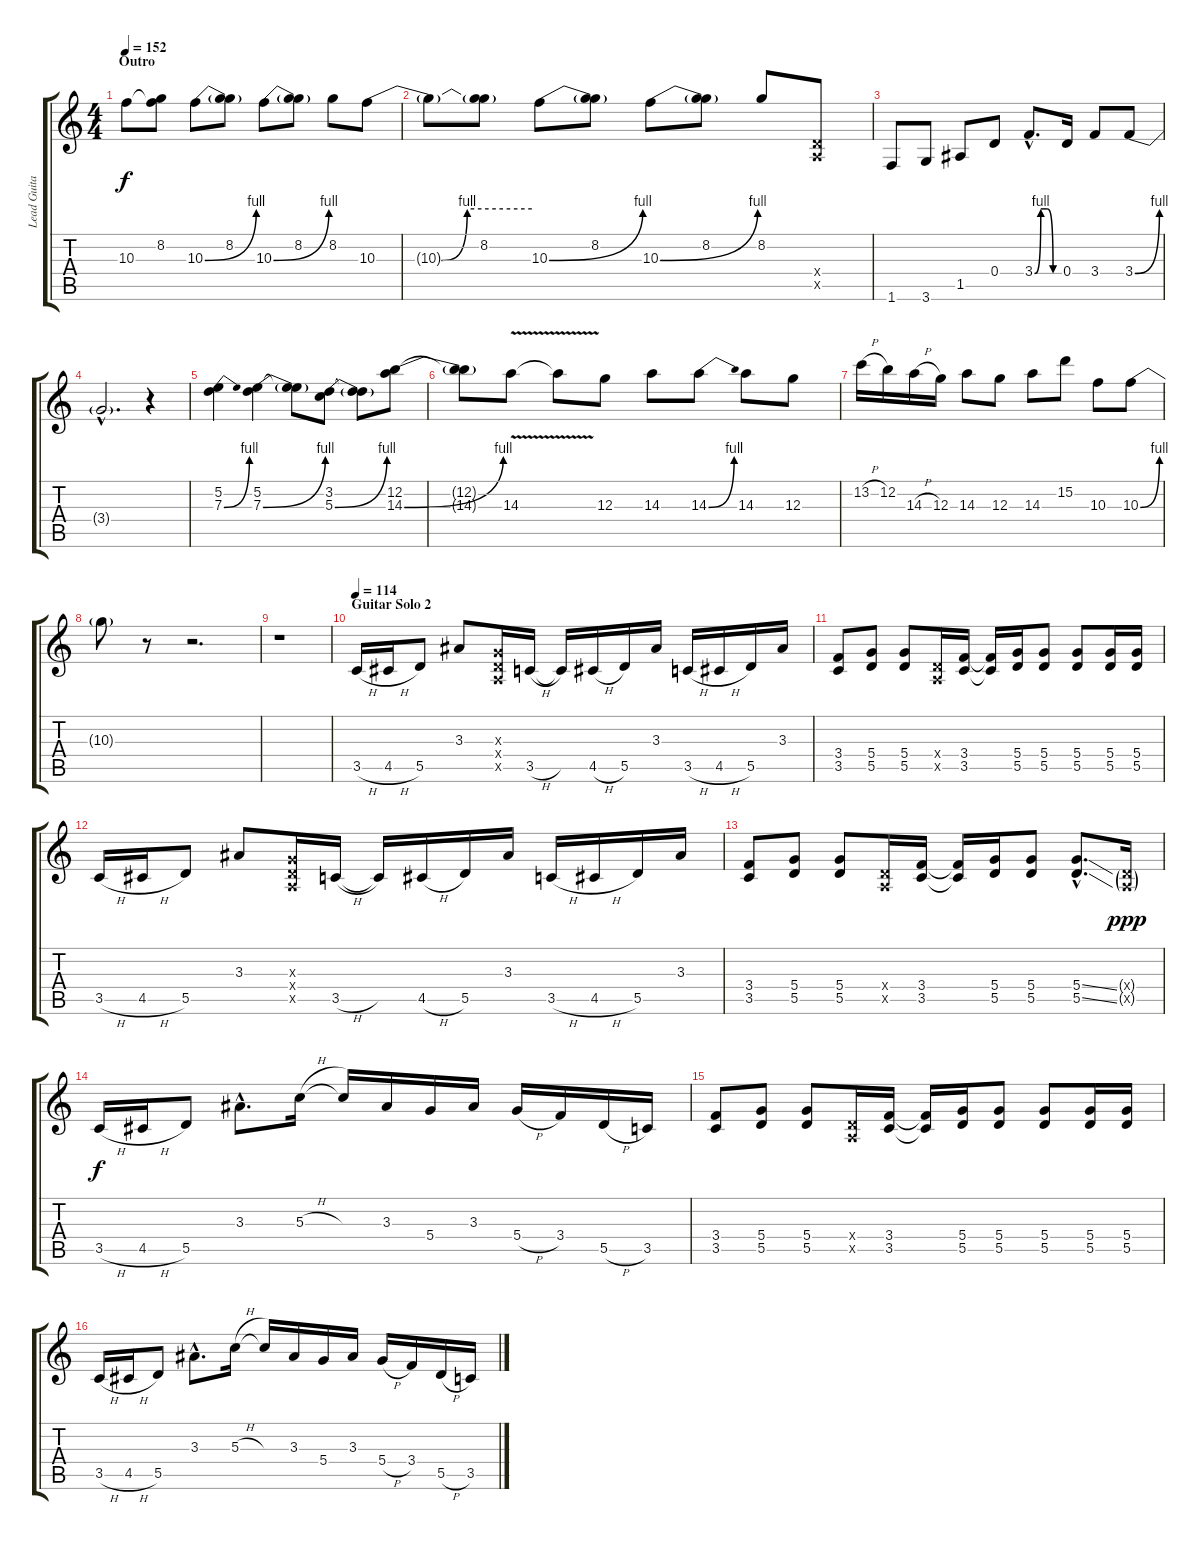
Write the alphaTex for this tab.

\track ("Lead Guitar" "Lead Guita") {instrument overdrivenguitar}
\staff {score tabs}
\tuning (E4 B3 G3 D3 A2 E2) {hide}
\ts (4 4)
\section ("" "Outro")
\tempo 152
\clef g2
\ks c
10.3{t}.8{dy f volume 16} (8.2 10.3{t}).8 10.3{be (bend 0 0 60 4)}.8 (8.2 10.3{t}).8 10.3{be (bend 0 0 60 4)}.8 (8.2 10.3{t}).8 8.2.8 10.3{be (custom 0 0 25 0 35 4 60 4)}.8 |
10.3{t}.8{volume 16} (8.2 10.3{t}).8 10.3{be (bend 0 0 60 4)}.8 (8.2 10.3{t}).8 10.3{be (bend 0 0 60 4)}.8 (8.2 10.3{t}).8 8.2.8 (0.4{x} 0.5{x}).8 |
1.6.8{volume 16} 3.6.8 1.5.8 0.4.8 3.4{be (custom 0 0 15 4 30 4 45 0 60 0) hac}.8{d} 0.4.16 3.4.8 3.4{be (bend 0 0 60 4)}.8 |
3.4{hac t}.2{d volume 16} r.4 |
(5.2 7.3{be (bend 0 0 60 4)}).4{volume 16} (5.2 7.3{be (bend 0 0 60 4)}).4 (5.2{t} 7.3{t}).8 (3.2 5.3{be (bend 0 0 60 4)}).8 (3.2{t} 5.3{t}).8 (12.2 14.3{be (bend 0 0 60 4)}).8 |
(12.2{t} 14.3{t}).8{volume 16} 14.3{v}.8 14.3{t}.8 12.3.8 14.3.8 14.3{be (bend 0 0 60 4)}.8 14.3.8 12.3.8 |
13.2{h}.16{volume 16} 12.2.16 14.3{h}.16 12.3.16 14.3.8 12.3.8 14.3.8 15.2.8 10.3.8 10.3{be (bend 0 0 60 4)}.8 |
10.3{t}.8 r.8 r.2{d} |
r.1 |
\section ("" "Guitar Solo 2")
\tempo 114
3.5{h}.16{volume 16} 4.5{h}.16 5.5.8 3.3.8 (0.3{x} 0.4{x} 0.5{x}).16 3.5{h}.16 3.5{t}.16 4.5{h}.16 5.5.16 3.3.16 3.5{h}.16 4.5{h}.16 5.5.16 3.3.16 |
(3.4 3.5).8{volume 16} (5.4 5.5).8 (5.4 5.5).8 (0.4{x} 0.5{x}).16 (3.4 3.5).16 (3.4{t} 3.5{t}).16 (5.4 5.5).16 (5.4 5.5).8 (5.4 5.5).8 (5.4 5.5).16 (5.4 5.5).16 |
3.5{h}.16{volume 16} 4.5{h}.16 5.5.8 3.3.8 (0.3{x} 0.4{x} 0.5{x}).16 3.5{h}.16 3.5{t}.16 4.5{h}.16 5.5.16 3.3.16 3.5{h}.16 4.5{h}.16 5.5.16 3.3.16 |
(3.4 3.5).8{volume 16} (5.4 5.5).8 (5.4 5.5).8 (0.4{x} 0.5{x}).16 (3.4 3.5).16 (3.4{t} 3.5{t}).16 (5.4 5.5).16 (5.4 5.5).8 (5.4{ss hac} 5.5{ss hac}).8{d} (0.4{g x} 0.5{g x}).16{dy ppp} |
3.5{h}.16{dy f volume 16} 4.5{h}.16 5.5.8 3.3{hac}.8{d} 5.3{h}.16 5.3{t}.16 3.3.16 5.4.16 3.3.16 5.4{h}.16 3.4.16 5.5{h}.16 3.5.16 |
(3.4 3.5).8{volume 12} (5.4 5.5).8 (5.4 5.5).8 (0.4{x} 0.5{x}).16 (3.4 3.5).16 (3.4{t} 3.5{t}).16 (5.4 5.5).16 (5.4 5.5).8 (5.4 5.5).8 (5.4 5.5).16 (5.4 5.5).16 |
3.5{h}.16{volume 16} 4.5{h}.16 5.5.8 3.3{hac}.8{d} 5.3{h}.16 5.3{t}.16 3.3.16 5.4.16 3.3.16 5.4{h}.16 3.4.16 5.5{h}.16 3.5.16
